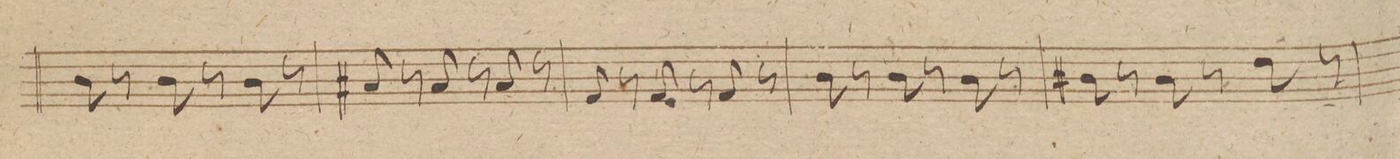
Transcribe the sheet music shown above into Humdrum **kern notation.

**kern
*I"Organo.
*clefF4
*k[f#]
*met(c|)
*M3/4
8D\
8r
8D\
8r
8D\
8r
=118
8C#X/
8r
8C#/
8r
8C#/
8r
=119
8AA/
8r
8AA/
8r
8AA/
8r
=120
8D\
8r
8D\
8r
8D\
8r
=121
8D#X\
8r
8D#\
8r
8F#\
8r
=122
*-
